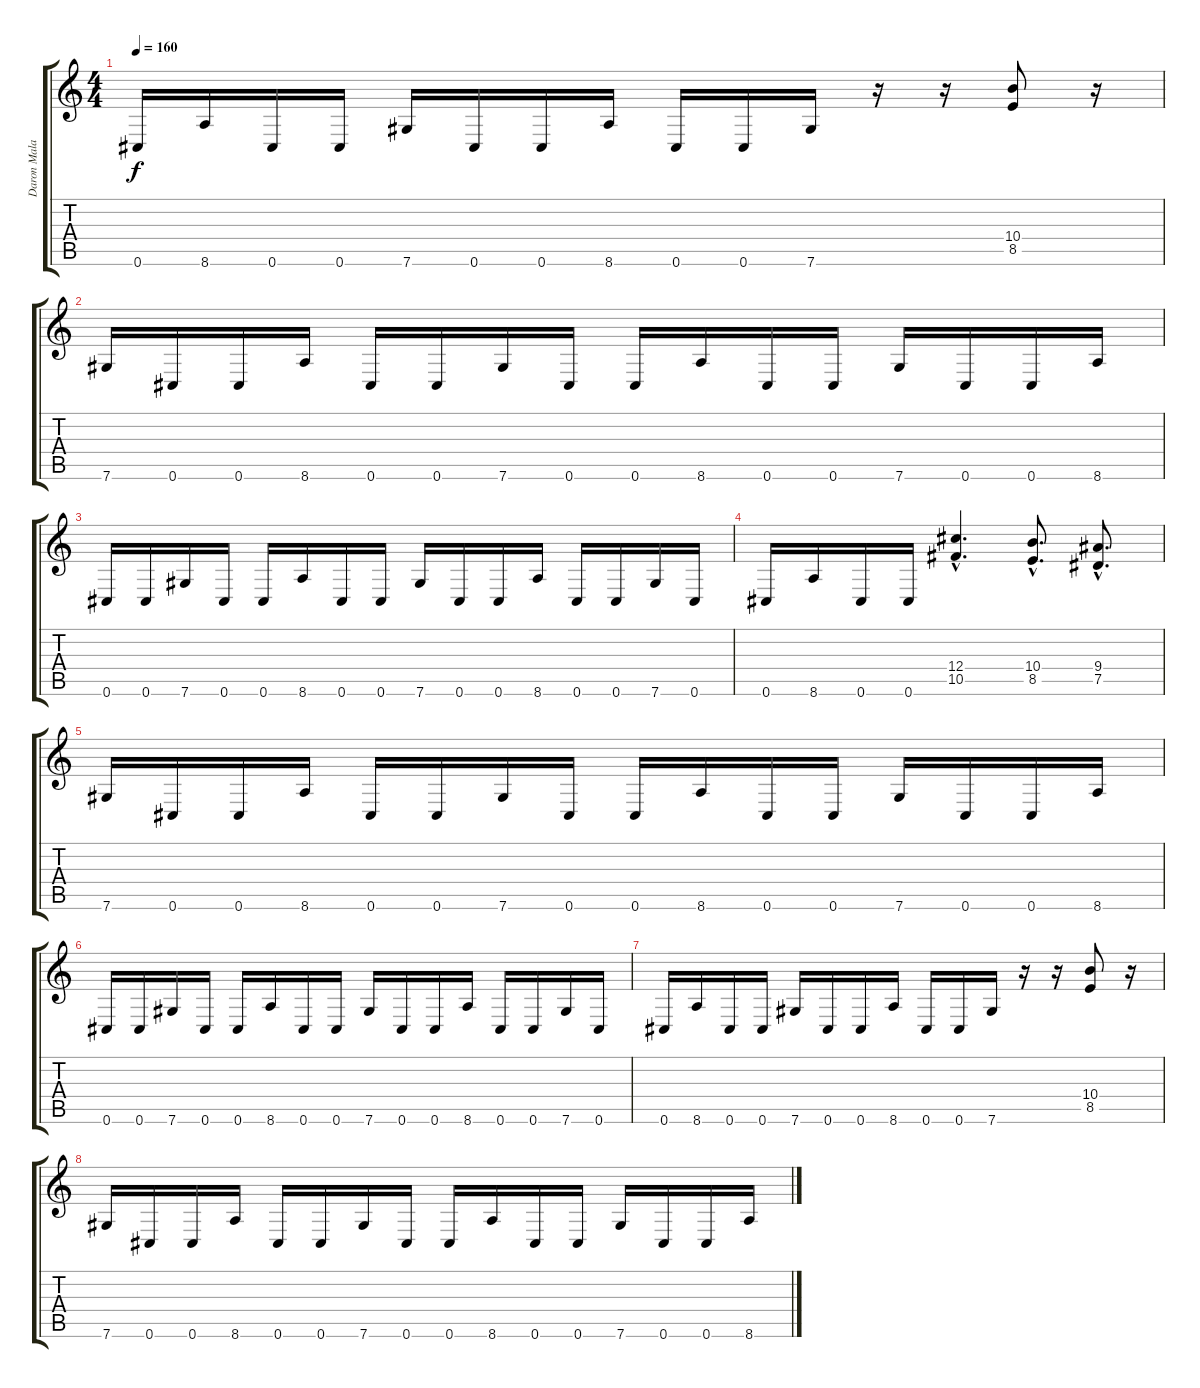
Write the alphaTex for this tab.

\track ("Daron Malakian(Guitar)" "Daron Mala") {instrument distortionguitar}
\staff {score tabs}
\tuning (Eb4 Bb3 Gb3 Db3 Ab2 Db2) {hide}
\ts (4 4)
\tempo 160
\clef g2
\ks c
0.6.16{dy f} 8.6.16 0.6.16 0.6.16 7.6.16 0.6.16 0.6.16 8.6.16 0.6.16 0.6.16 7.6.16 r.16 r.16 (10.4 8.5).8 r.16 |
7.6.16 0.6.16 0.6.16 8.6.16 0.6.16 0.6.16 7.6.16 0.6.16 0.6.16 8.6.16 0.6.16 0.6.16 7.6.16 0.6.16 0.6.16 8.6.16 |
0.6.16 0.6.16 7.6.16 0.6.16 0.6.16 8.6.16 0.6.16 0.6.16 7.6.16 0.6.16 0.6.16 8.6.16 0.6.16 0.6.16 7.6.16 0.6.16 |
0.6.16 8.6.16 0.6.16 0.6.16 (12.4{hac} 10.5{hac}).4{d} (10.4{hac} 8.5{hac}).8{d} (9.4{hac} 7.5{hac}).8{d} |
7.6.16 0.6.16 0.6.16 8.6.16 0.6.16 0.6.16 7.6.16 0.6.16 0.6.16 8.6.16 0.6.16 0.6.16 7.6.16 0.6.16 0.6.16 8.6.16 |
0.6.16 0.6.16 7.6.16 0.6.16 0.6.16 8.6.16 0.6.16 0.6.16 7.6.16 0.6.16 0.6.16 8.6.16 0.6.16 0.6.16 7.6.16 0.6.16 |
0.6.16 8.6.16 0.6.16 0.6.16 7.6.16 0.6.16 0.6.16 8.6.16 0.6.16 0.6.16 7.6.16 r.16 r.16 (10.4 8.5).8 r.16 |
7.6.16 0.6.16 0.6.16 8.6.16 0.6.16 0.6.16 7.6.16 0.6.16 0.6.16 8.6.16 0.6.16 0.6.16 7.6.16 0.6.16 0.6.16 8.6.16
